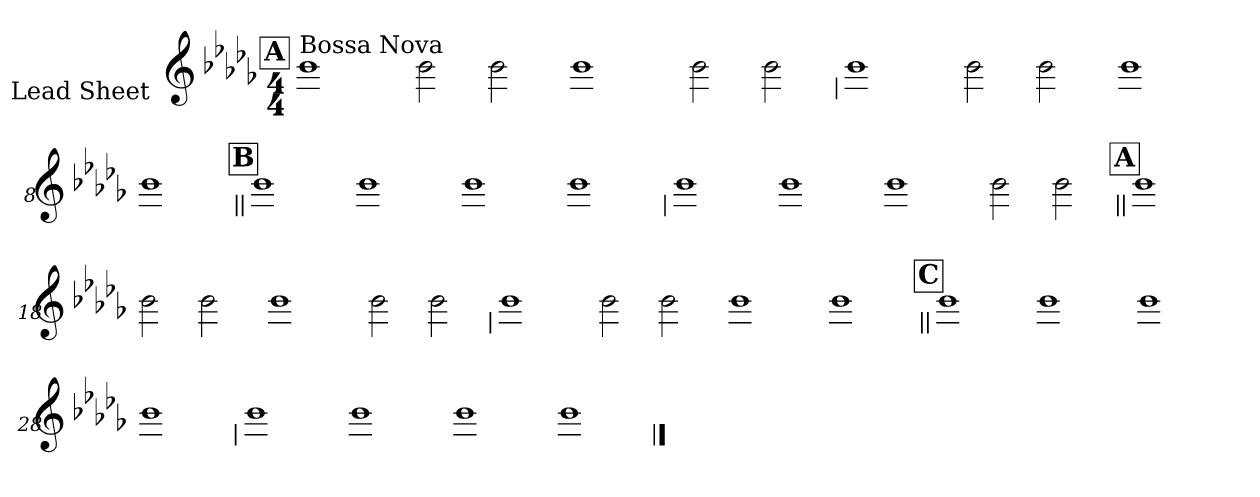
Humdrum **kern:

**kern
*part1
*staff1
*I"Lead Sheet
*stria0
*clefG2
*k[b-e-a-d-g-]
*D-:
*M4/4
!!LO:REH:place=s1:a:t=A
=1||
!LO:TX:a:t=Bossa Nova
1b-
=2-
2b-
2b-
=3-
1b-
=4-
2b-
2b-
!!LO:LB:g=z
=5
1b-
=6-
2b-
2b-
=7-
1b-
=8-
1b-
!!LO:LB:g=z
!!LO:REH:place=s1:a:t=B
=9||
1b-
=10-
1b-
=11-
1b-
=12-
1b-
!!LO:LB:g=z
=13
1b-
=14-
1b-
=15-
1b-
=16-
2b-
2b-
!!LO:LB:g=z
!!LO:REH:place=s1:a:t=A
=17||
1b-
=18-
2b-
2b-
=19-
1b-
=20-
2b-
2b-
!!LO:LB:g=z
=21
1b-
=22-
2b-
2b-
=23-
1b-
=24-
1b-
!!LO:LB:g=z
!!LO:REH:place=s1:a:t=C
=25||
1b-
=26-
1b-
=27-
1b-
=28-
1b-
!!LO:LB:g=z
=29
1b-
=30-
1b-
=31-
1b-
=32-
1b-
==
*-
